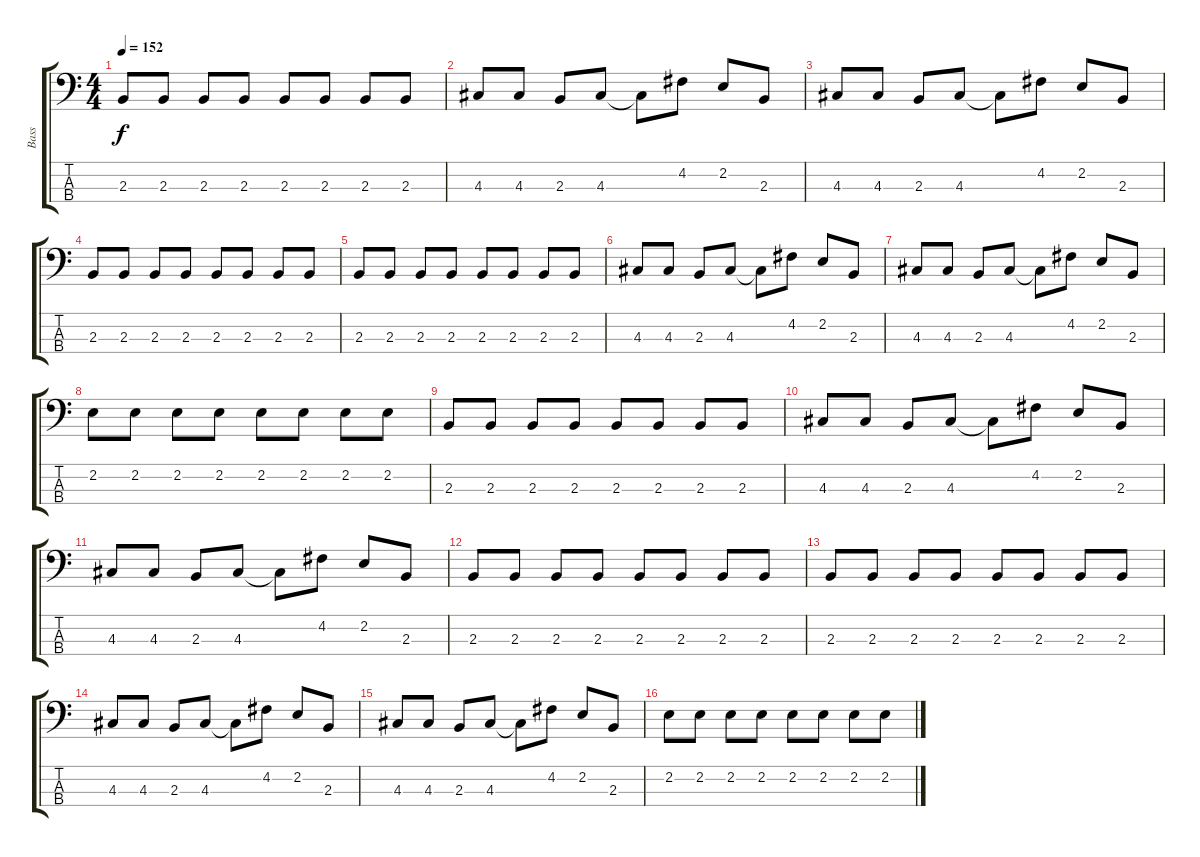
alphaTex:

\track ("Bass" "Bass") {instrument electricbassfinger}
\staff {score tabs}
\tuning (G2 D2 A1 E1) {hide}
\ts (4 4)
\tempo 152
\clef f4
\ks c
2.3.8{dy f} 2.3.8 2.3.8 2.3.8 2.3.8 2.3.8 2.3.8 2.3.8 |
4.3.8 4.3.8 2.3.8 4.3.8 4.3{t}.8 4.2.8 2.2.8 2.3.8 |
4.3.8 4.3.8 2.3.8 4.3.8 4.3{t}.8 4.2.8 2.2.8 2.3.8 |
2.3.8 2.3.8 2.3.8 2.3.8 2.3.8 2.3.8 2.3.8 2.3.8 |
2.3.8 2.3.8 2.3.8 2.3.8 2.3.8 2.3.8 2.3.8 2.3.8 |
4.3.8 4.3.8 2.3.8 4.3.8 4.3{t}.8 4.2.8 2.2.8 2.3.8 |
4.3.8 4.3.8 2.3.8 4.3.8 4.3{t}.8 4.2.8 2.2.8 2.3.8 |
2.2.8 2.2.8 2.2.8 2.2.8 2.2.8 2.2.8 2.2.8 2.2.8 |
2.3.8 2.3.8 2.3.8 2.3.8 2.3.8 2.3.8 2.3.8 2.3.8 |
4.3.8 4.3.8 2.3.8 4.3.8 4.3{t}.8 4.2.8 2.2.8 2.3.8 |
4.3.8 4.3.8 2.3.8 4.3.8 4.3{t}.8 4.2.8 2.2.8 2.3.8 |
2.3.8 2.3.8 2.3.8 2.3.8 2.3.8 2.3.8 2.3.8 2.3.8 |
2.3.8 2.3.8 2.3.8 2.3.8 2.3.8 2.3.8 2.3.8 2.3.8 |
4.3.8 4.3.8 2.3.8 4.3.8 4.3{t}.8 4.2.8 2.2.8 2.3.8 |
4.3.8 4.3.8 2.3.8 4.3.8 4.3{t}.8 4.2.8 2.2.8 2.3.8 |
2.2.8 2.2.8 2.2.8 2.2.8 2.2.8 2.2.8 2.2.8 2.2.8
